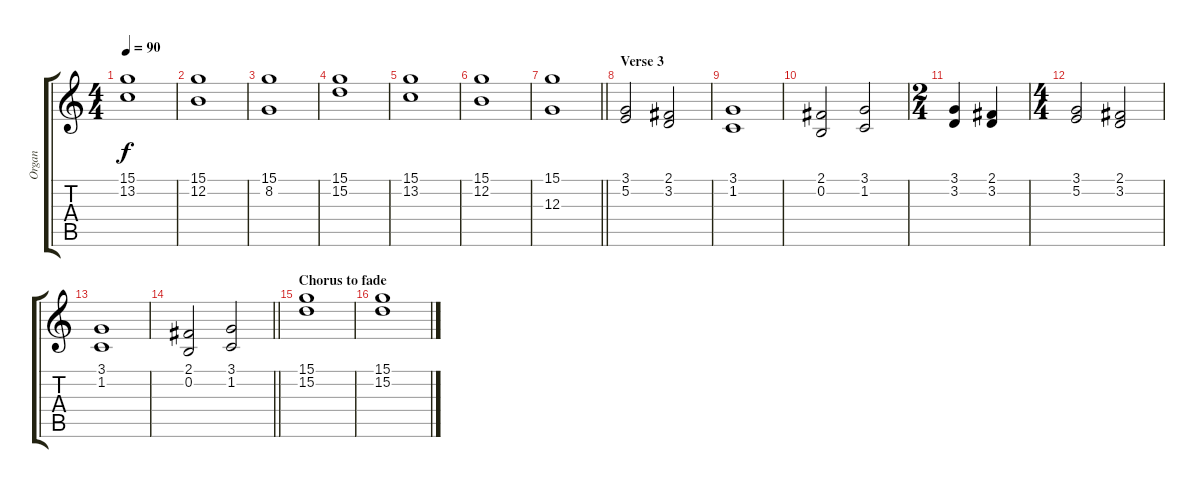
\track ("Organ" "Organ") {instrument percussiveorgan}
\staff {score tabs}
\tuning (E4 B3 G3 D3 A2 E2) {hide}
\ts (4 4)
\tempo 90
\clef g2
\ks c
(15.1 13.2).1{dy f} |
(15.1 12.2).1 |
(15.1 8.2).1 |
(15.1 15.2).1 |
(15.1 13.2).1 |
(15.1 12.2).1 |
\barLineRight lightlight
(15.1 12.3).1 |
\section ("" "Verse 3")
(3.1 5.2).2 (2.1 3.2).2 |
(3.1 1.2).1 |
(2.1 0.2).2 (3.1 1.2).2 |
\ts (2 4)
(3.1 3.2).4 (2.1 3.2).4 |
\ts (4 4)
(3.1 5.2).2 (2.1 3.2).2 |
(3.1 1.2).1 |
\barLineRight lightlight
(2.1 0.2).2 (3.1 1.2).2 |
\section ("" "Chorus to fade")
(15.1 15.2).1 |
(15.1 15.2).1
